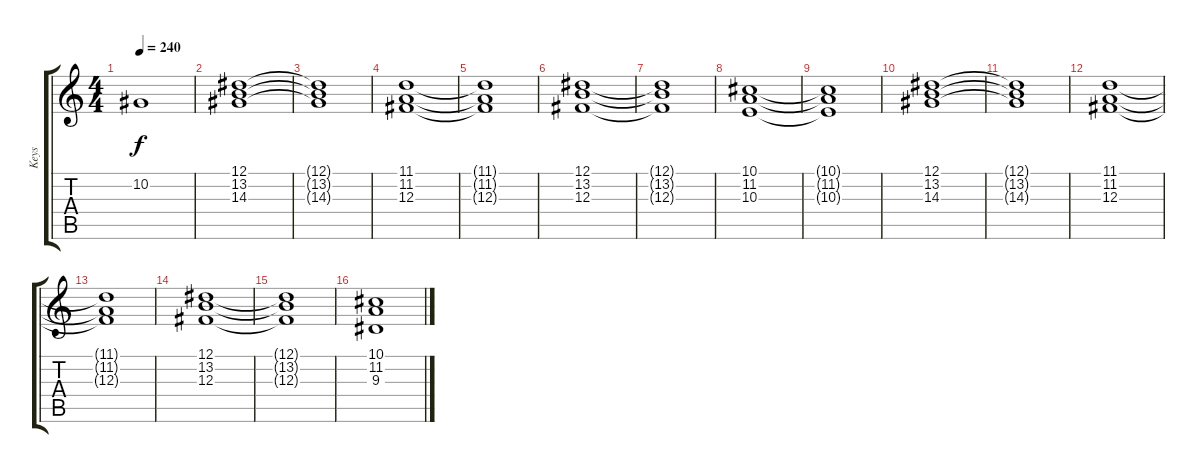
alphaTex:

\track ("Keys" "Keys") {instrument rockorgan}
\staff {score tabs}
\tuning (Eb4 Bb3 Gb3 Db3 Ab2 Eb2) {hide}
\ts (4 4)
\tempo 240
\clef g2
\ks c
10.2{t}.1{dy f} |
(12.1 13.2 14.3).1 |
(12.1{t} 13.2{t} 14.3{t}).1 |
(11.1 11.2 12.3).1 |
(11.1{t} 11.2{t} 12.3{t}).1 |
(12.1 13.2 12.3).1 |
(12.1{t} 13.2{t} 12.3{t}).1 |
(10.1 11.2 10.3).1 |
(10.1{t} 11.2{t} 10.3{t}).1 |
(12.1 13.2 14.3).1 |
(12.1{t} 13.2{t} 14.3{t}).1 |
(11.1 11.2 12.3).1 |
(11.1{t} 11.2{t} 12.3{t}).1 |
(12.1 13.2 12.3).1 |
(12.1{t} 13.2{t} 12.3{t}).1 |
(10.1 11.2 9.3).1
